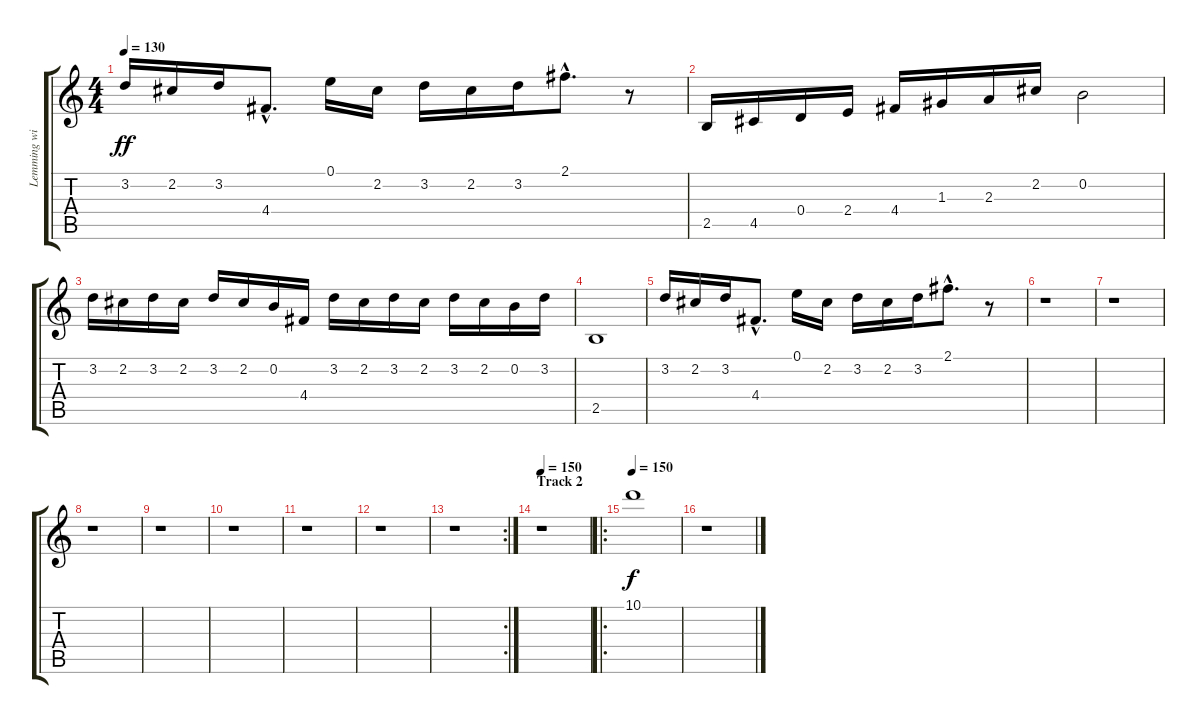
\track ("Lemming with Guitar 2" "Lemming wi") {instrument distortionguitar}
\staff {score tabs}
\tuning (E4 B3 G3 D3 A2 E2) {hide}
\ts (4 4)
\tempo 130
\clef g2
\ks c
3.2.16{dy ff} 2.2.16 3.2.16 4.4{hac}.8{d} 0.1.16 2.2.16 3.2.16 2.2.16 3.2.16 2.1{hac}.8{d} r.8 |
2.5.16 4.5.16 0.4.16 2.4.16 4.4.16 1.3.16 2.3.16 2.2.16 0.2.2 |
3.2.16 2.2.16 3.2.16 2.2.16 3.2.16 2.2.16 0.2.16 4.4.16 3.2.16 2.2.16 3.2.16 2.2.16 3.2.16 2.2.16 0.2.16 3.2.16 |
2.5.1 |
3.2.16 2.2.16 3.2.16 4.4{hac}.8{d} 0.1.16 2.2.16 3.2.16 2.2.16 3.2.16 2.1{hac}.8{d} r.8 |
r.1 |
r.1 |
r.1 |
r.1 |
r.1 |
r.1 |
r.1 |
\rc 2
r.1 |
\section ("" "Track 2")
\tempo 150
r.1 |
\ro
\tempo 150
10.1.1{dy f} |
r.1
